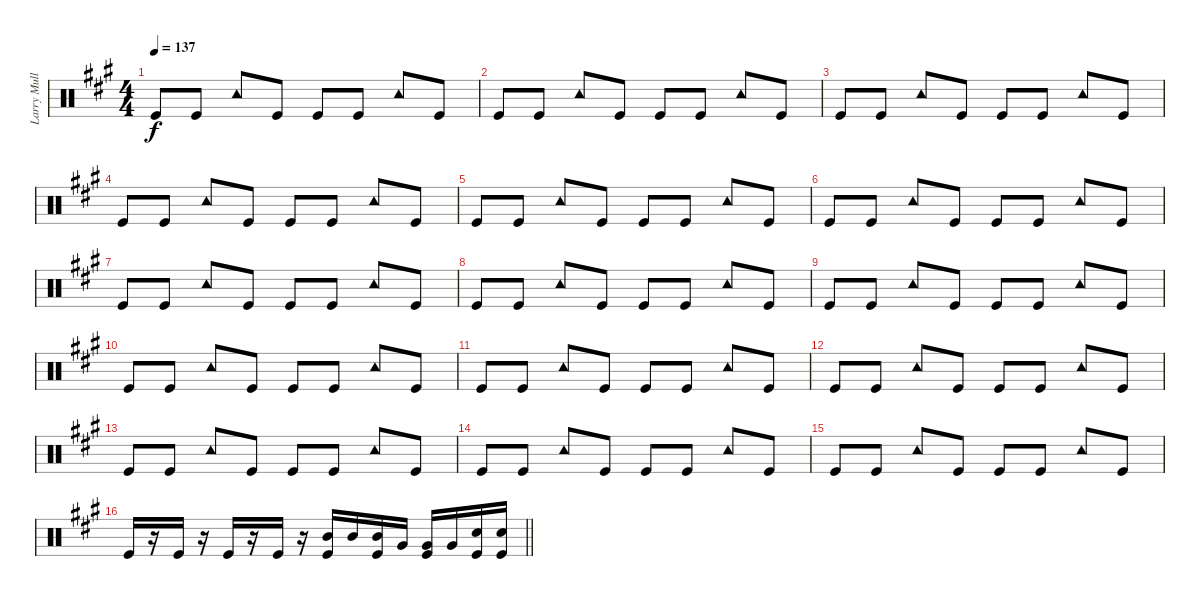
\track ("Larry Mullen Jr." "Larry Mull") {instrument percussion}
\staff {score}
\articulation defaults
\ts (4 4)
\tempo 137
\clef neutral
\ks a "Kick (hit)".8{dy f} "Kick (hit)".8 "Tambourine (hit)".8 "Kick (hit)".8 "Kick (hit)".8 "Kick (hit)".8 "Tambourine (hit)".8 "Kick (hit)".8
|
"Kick (hit)".8 "Kick (hit)".8 "Tambourine (hit)".8 "Kick (hit)".8 "Kick (hit)".8 "Kick (hit)".8 "Tambourine (hit)".8 "Kick (hit)".8 |
"Kick (hit)".8 "Kick (hit)".8 "Tambourine (hit)".8 "Kick (hit)".8 "Kick (hit)".8 "Kick (hit)".8 "Tambourine (hit)".8 "Kick (hit)".8 |
"Kick (hit)".8 "Kick (hit)".8 "Tambourine (hit)".8 "Kick (hit)".8 "Kick (hit)".8 "Kick (hit)".8 "Tambourine (hit)".8 "Kick (hit)".8 |
"Kick (hit)".8 "Kick (hit)".8 "Tambourine (hit)".8 "Kick (hit)".8 "Kick (hit)".8 "Kick (hit)".8 "Tambourine (hit)".8 "Kick (hit)".8 |
"Kick (hit)".8 "Kick (hit)".8 "Tambourine (hit)".8 "Kick (hit)".8 "Kick (hit)".8 "Kick (hit)".8 "Tambourine (hit)".8 "Kick (hit)".8 |
"Kick (hit)".8 "Kick (hit)".8 "Tambourine (hit)".8 "Kick (hit)".8 "Kick (hit)".8 "Kick (hit)".8 "Tambourine (hit)".8 "Kick (hit)".8 |
"Kick (hit)".8 "Kick (hit)".8 "Tambourine (hit)".8 "Kick (hit)".8 "Kick (hit)".8 "Kick (hit)".8 "Tambourine (hit)".8 "Kick (hit)".8 |
"Kick (hit)".8 "Kick (hit)".8 "Tambourine (hit)".8 "Kick (hit)".8 "Kick (hit)".8 "Kick (hit)".8 "Tambourine (hit)".8 "Kick (hit)".8 |
"Kick (hit)".8 "Kick (hit)".8 "Tambourine (hit)".8 "Kick (hit)".8 "Kick (hit)".8 "Kick (hit)".8 "Tambourine (hit)".8 "Kick (hit)".8 |
"Kick (hit)".8 "Kick (hit)".8 "Tambourine (hit)".8 "Kick (hit)".8 "Kick (hit)".8 "Kick (hit)".8 "Tambourine (hit)".8 "Kick (hit)".8 |
"Kick (hit)".8 "Kick (hit)".8 "Tambourine (hit)".8 "Kick (hit)".8 "Kick (hit)".8 "Kick (hit)".8 "Tambourine (hit)".8 "Kick (hit)".8 |
"Kick (hit)".8 "Kick (hit)".8 "Tambourine (hit)".8 "Kick (hit)".8 "Kick (hit)".8 "Kick (hit)".8 "Tambourine (hit)".8 "Kick (hit)".8 |
"Kick (hit)".8 "Kick (hit)".8 "Tambourine (hit)".8 "Kick (hit)".8 "Kick (hit)".8 "Kick (hit)".8 "Tambourine (hit)".8 "Kick (hit)".8 |
"Kick (hit)".8 "Kick (hit)".8 "Tambourine (hit)".8 "Kick (hit)".8 "Kick (hit)".8 "Kick (hit)".8 "Tambourine (hit)".8 "Kick (hit)".8 |
\barLineRight lightlight "Kick (hit)".16
r.16 "Kick (hit)".16 r.16 "Kick (hit)".16 r.16 "Kick (hit)".16 r.16 ("Mid Tom (hit)" "Kick (hit)").16 "Mid Tom (hit)".16 ("Mid Tom (hit)" "Kick (hit)").16 "Very Low Tom (hit)".16 ("Very Low Tom (hit)" "Kick (hit)").16 "Very Low Tom (hit)".16 ("Snare (hit) 2" "Kick (hit)").16 ("Snare (hit) 2" "Kick (hit)").16
